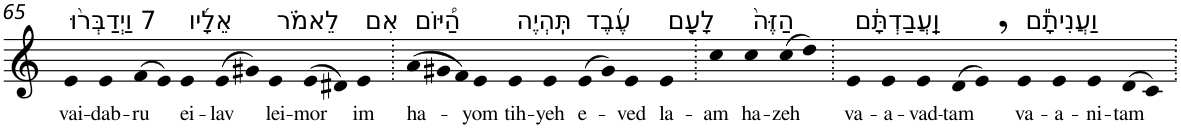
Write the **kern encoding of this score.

**kern	**text
*part1	*part1
*staff1	*staff1
*I"Piano	*
*I'Pno	*
!!LO:PB:g=z
*clefG2	*
*k[]	*
=65	=65
!LO:TX:a:t=7 וַיְדַבְּר֨וּ	!
!	!LO:LY:b
4e	vai-
!	!LO:LY:b
4e	-dab-
!	!LO:LY:b
(>8f	-ru
8e)	.
!LO:TX:a:t=אֵלָ֜יו	!
!	!LO:LY:b
4e	ei-
!	!LO:LY:b
(>8e	-lav
8g#X)	.
!LO:TX:a:t=לֵאמֹ֗ר	!
!	!LO:LY:b
4e	lei-
!	!LO:LY:b
(>8e	-mor
8d#X)	.
!LO:TX:a:t=אִם	!
!	!LO:LY:b
4e	im
=66.	=66.
*Xtuplet	*
!LO:TX:a:t=הַ֠יּוֹם	!
!	!LO:LY:b
(>12a	ha-
12g#X	.
12f)	.
!	!LO:LY:b
4e	-yom
!LO:TX:a:t=תִּֽהְיֶה	!
!	!LO:LY:b
4e	tih-
!	!LO:LY:b
4e	-yeh
!LO:TX:a:t=עֶ֜בֶד	!
!	!LO:LY:b
(>8e	e-
8g#)	.
!	!LO:LY:b
4e	-ved
!LO:TX:a:t=לָעָ֤ם	!
!	!LO:LY:b
4e	la-
=67.	=67.
!	!LO:LY:b
4cc	-am
!LO:TX:a:t=הַזֶּה֙	!
!	!LO:LY:b
4cc	ha-
!	!LO:LY:b
(>8cc	-zeh
8dd)	.
=68.	=68.
!LO:TX:a:t=וַֽעֲבַדְתָּ֔ם	!
!	!LO:LY:b
4e	va-
!	!LO:LY:b
4e	-a-
!	!LO:LY:b
4e	-vad-
!	!LO:LY:b
(>8d	-tam
8e,)	.
!LO:TX:a:t=וַעֲנִיתָ֕ם	!
!	!LO:LY:b
4e	va-
!	!LO:LY:b
4e	-a-
!	!LO:LY:b
4e	-ni-
!	!LO:LY:b
(>8d	-tam
8c)	.
=.	=.
*-	*-
